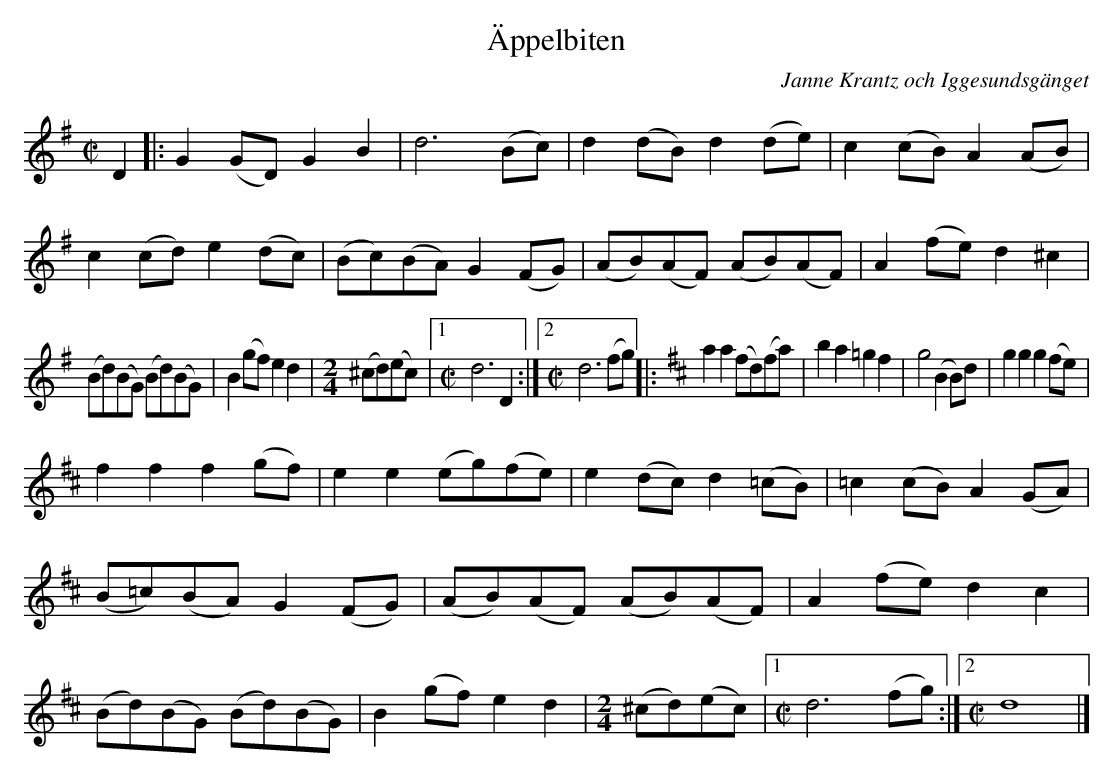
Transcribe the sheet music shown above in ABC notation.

X:1
T:Äppelbiten
C:Janne Krantz och Iggesundsgänget
M:C|
L:1/8
K:G
D2 |: G2(GD) G2B2 | d6     (Bc) | d2(dB) d2(de) | c2(cB) A2(AB) |
c2(cd) e2(dc) | (Bc)(BA) G2(FG) | (AB)(AF) (AB)(AF) | A2(fe) d2^c2 |
(Bd)(BG) (Bd)(BG) | B2(gf) e2d2 | [M:2/4] (^cd)(ec) |1 [M:C|] d6 D2 :|2 [M:C|] d6 (fg) ||:[K:D] a2a2 (fd)(fa) | b2a2=g2f2 | g4 (B2B)d | g2g2 g2(fe) |
f2f2 f2(gf) | e2e2 (eg)(fe) | e2(dc) d2(=cB) | =c2(cB) A2(GA) |
(B=c)(BA) G2(FG) | (AB)(AF) (AB)(AF) | A2(fe) d2c2 |
(Bd)(BG) (Bd)(BG) | B2(gf) e2d2 | [M:2/4] (^cd)(ec) |1 [M:C|] d6 (fg) :|2 [M:C|] d8 |]
